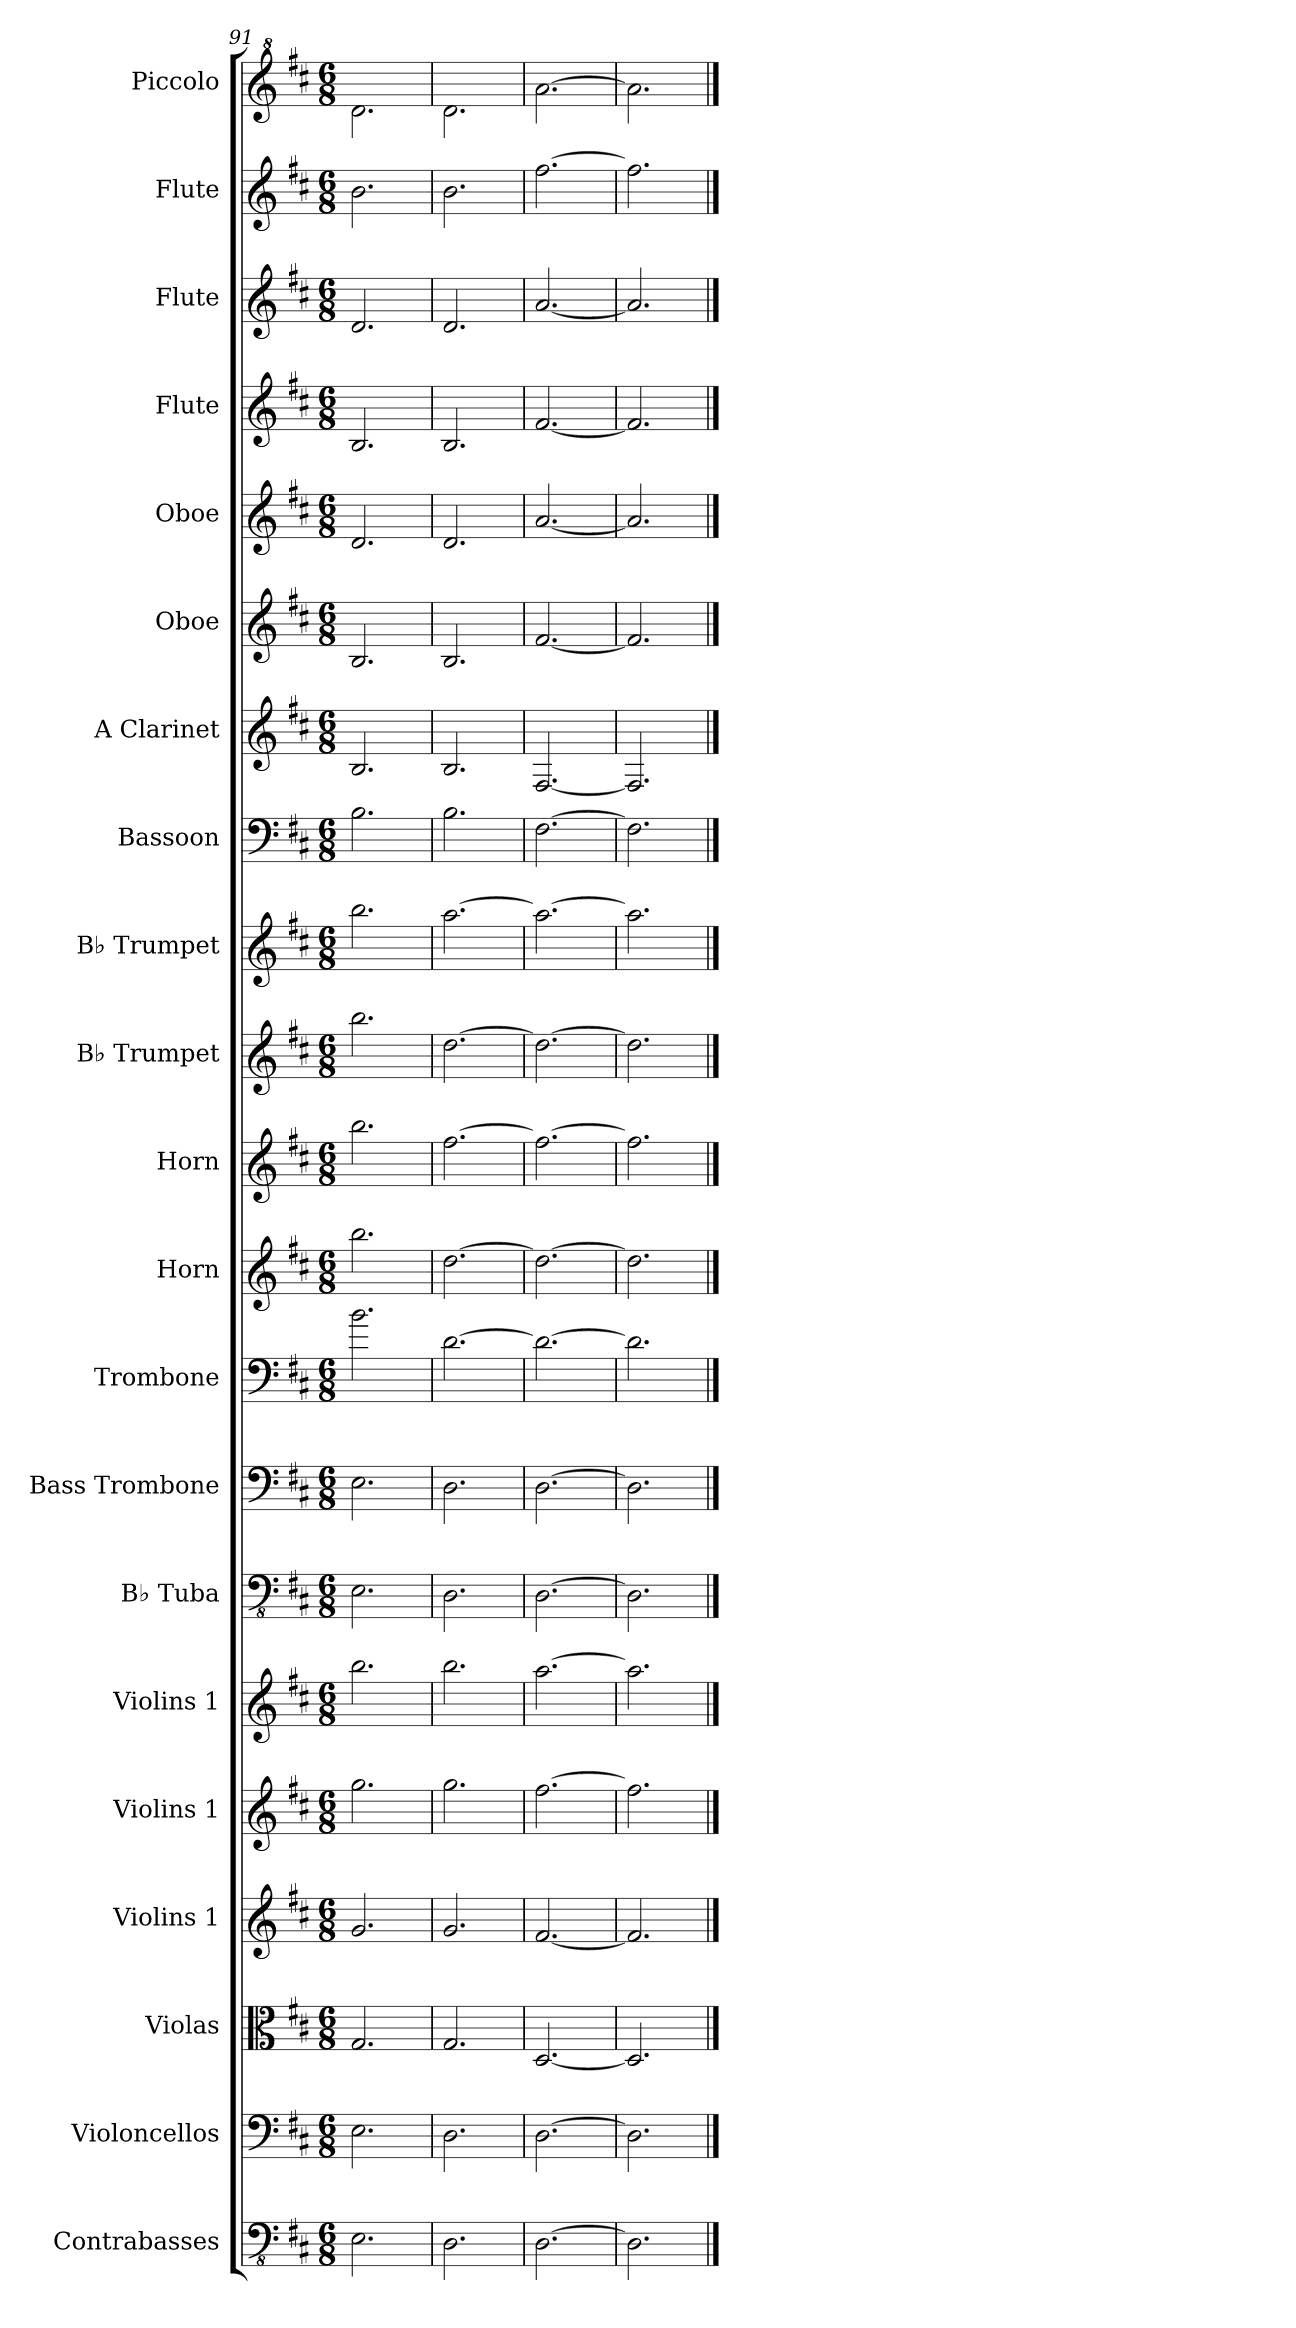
**kern	**kern	**kern	**kern	**kern	**kern	**kern	**kern	**kern	**kern	**kern	**kern	**kern	**kern	**kern	**kern	**kern	**kern	**kern	**kern	**kern
*part21	*part20	*part19	*part18	*part17	*part16	*part15	*part14	*part13	*part12	*part11	*part10	*part9	*part8	*part7	*part6	*part5	*part4	*part3	*part2	*part1
*staff21	*staff20	*staff19	*staff18	*staff17	*staff16	*staff15	*staff14	*staff13	*staff12	*staff11	*staff10	*staff9	*staff8	*staff7	*staff6	*staff5	*staff4	*staff3	*staff2	*staff1
*I"Contrabasses	*I"Violoncellos	*I"Violas	*I"Violins 1	*I"Violins 1	*I"Violins 1	*I"B♭ Tuba	*I"Bass Trombone	*I"Trombone	*I"Horn	*I"Horn	*I"B♭ Trumpet	*I"B♭ Trumpet	*I"Bassoon	*I"A Clarinet	*I"Oboe	*I"Oboe	*I"Flute	*I"Flute	*I"Flute	*I"Piccolo
*I'Cbs.	*I'Vlcs.	*I'Vlas.	*I'Vlns. 1	*I'Vlns. 1	*I'Vlns. 1	*I'B♭ Tu.	*I'B. Trb.	*I'Trb.	*I'Hn.	*I'Hn.	*I'B♭ Tpt.	*I'B♭ Tpt.	*I'Bsn.	*I'A Cl.	*I'Ob.	*I'Ob.	*I'Fl.	*I'Fl.	*I'Fl.	*I'Picc.
*clefFv4	*clefF4	*clefC3	*clefG2	*clefG2	*clefG2	*clefFv4	*clefF4	*clefF4	*clefG2	*clefG2	*clefG2	*clefG2	*clefF4	*clefG2	*clefG2	*clefG2	*clefG2	*clefG2	*clefG2	*clefG^2
*	*	*	*	*	*	*	*	*	*ITrd4c7	*ITrd4c7	*ITrd1c2	*ITrd1c2	*	*ITrd2c3	*	*	*	*	*	*ITrd-7c-12
*k[f#c#]	*k[f#c#]	*k[f#c#]	*k[f#c#]	*k[f#c#]	*k[f#c#]	*k[f#c#]	*k[f#c#]	*k[f#c#]	*k[f#]	*k[f#]	*k[]	*k[]	*k[f#c#]	*k[f#c#g#d#a#]	*k[f#c#]	*k[f#c#]	*k[f#c#]	*k[f#c#]	*k[f#c#]	*k[f#c#]
*D:	*D:	*D:	*D:	*D:	*D:	*D:	*D:	*D:	*G:	*G:	*C:	*C:	*D:	*B:	*D:	*D:	*D:	*D:	*D:	*D:
*M6/8	*M6/8	*M6/8	*M6/8	*M6/8	*M6/8	*M6/8	*M6/8	*M6/8	*M6/8	*M6/8	*M6/8	*M6/8	*M6/8	*M6/8	*M6/8	*M6/8	*M6/8	*M6/8	*M6/8	*M6/8
=91	=91	=91	=91	=91	=91	=91	=91	=91	=91	=91	=91	=91	=91	=91	=91	=91	=91	=91	=91	=91
2.EE\	2.E\	2.G/	2.g/	2.gg\	2.bb\	2.EE\	2.E\	2.b\	2.ee\	2.ee\	2.aa\	2.aa\	2.B\	2.G#/	2.B/	2.d/	2.B/	2.d/	2.b\	2.ddd\
=92	=92	=92	=92	=92	=92	=92	=92	=92	=92	=92	=92	=92	=92	=92	=92	=92	=92	=92	=92	=92
2.DD\	2.D\	2.G/	2.g/	2.gg\	2.bb\	2.DD\	2.D\	[2.d\	[2.g\	[2.b\	[2.cc\	[2.gg\	2.B\	2.G#/	2.B/	2.d/	2.B/	2.d/	2.b\	2.ddd\
=93	=93	=93	=93	=93	=93	=93	=93	=93	=93	=93	=93	=93	=93	=93	=93	=93	=93	=93	=93	=93
[2.DD\	[2.D\	[2.D/	[2.f#/	[2.ff#\	[2.aa\	[2.DD\	[2.D\	2.d\_	2.g\_	2.b\_	2.cc\_	2.gg\_	[2.F#\	[2.D#/	[2.f#/	[2.a/	[2.f#/	[2.a/	[2.ff#\	[2.aaa\
=94	=94	=94	=94	=94	=94	=94	=94	=94	=94	=94	=94	=94	=94	=94	=94	=94	=94	=94	=94	=94
2.DD\]	2.D\]	2.D/]	2.f#/]	2.ff#\]	2.aa\]	2.DD\]	2.D\]	2.d\]	2.g\]	2.b\]	2.cc\]	2.gg\]	2.F#\]	2.D#/]	2.f#/]	2.a/]	2.f#/]	2.a/]	2.ff#\]	2.aaa\]
==	==	==	==	==	==	==	==	==	==	==	==	==	==	==	==	==	==	==	==	==
*-	*-	*-	*-	*-	*-	*-	*-	*-	*-	*-	*-	*-	*-	*-	*-	*-	*-	*-	*-	*-
